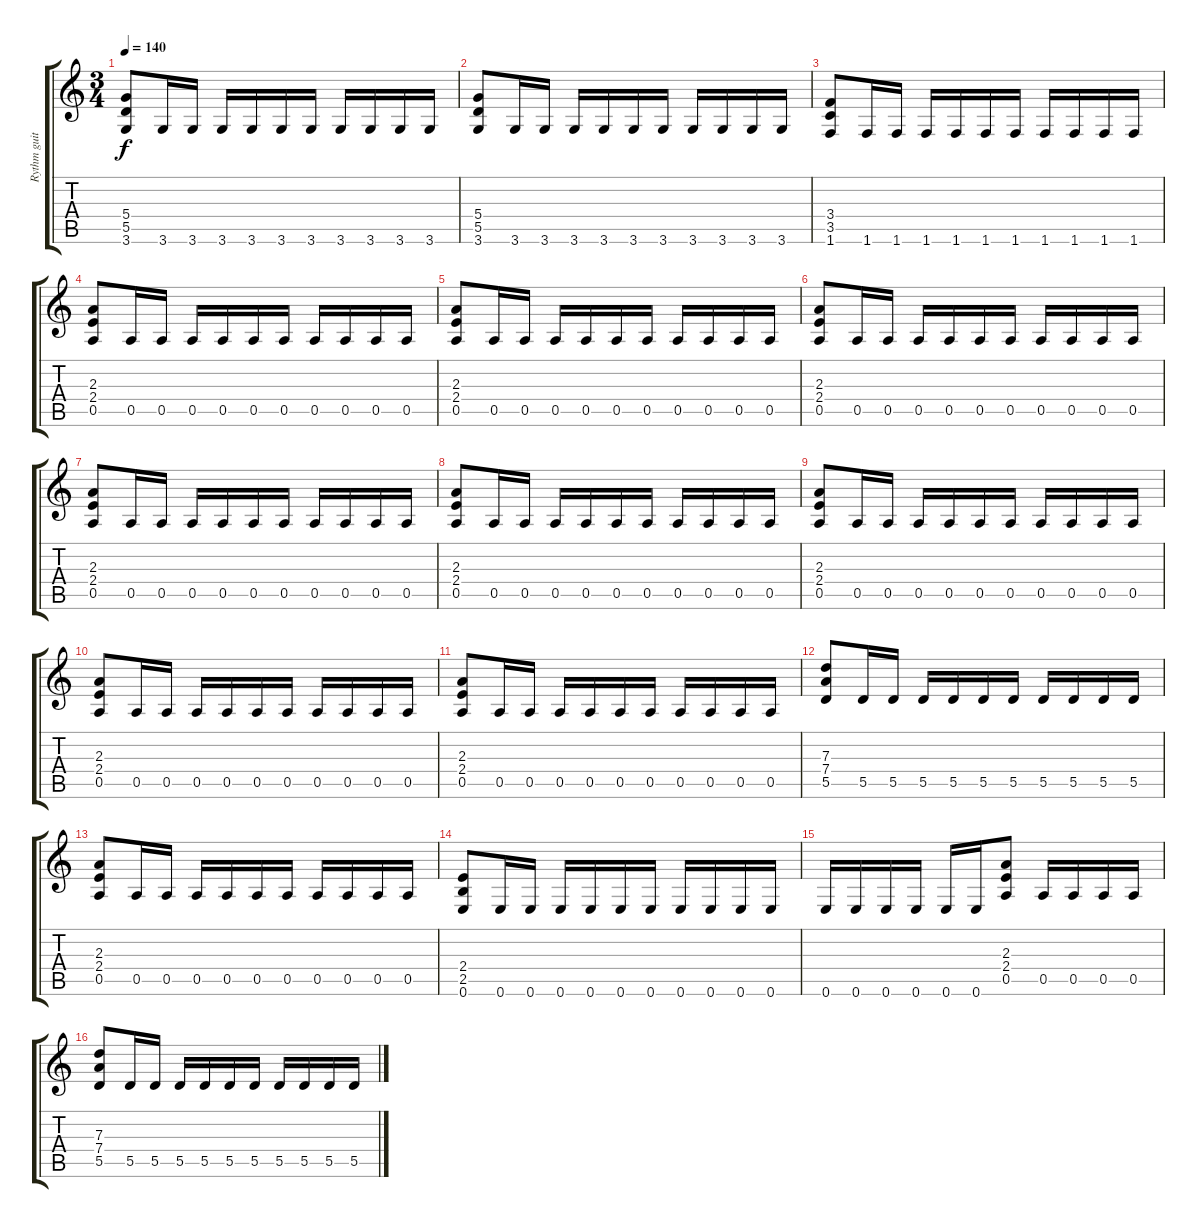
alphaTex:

\track ("Rythm guitar" "Rythm guit") {instrument distortionguitar}
\staff {score tabs}
\tuning (E4 B3 G3 D3 A2 E2) {hide}
\ts (3 4)
\tempo 140
\clef g2
\ks c
(5.4 5.5 3.6).8{dy f} 3.6.16 3.6.16 3.6.16 3.6.16 3.6.16 3.6.16 3.6.16 3.6.16 3.6.16 3.6.16 |
(5.4 5.5 3.6).8 3.6.16 3.6.16 3.6.16 3.6.16 3.6.16 3.6.16 3.6.16 3.6.16 3.6.16 3.6.16 |
(3.4 3.5 1.6).8 1.6.16 1.6.16 1.6.16 1.6.16 1.6.16 1.6.16 1.6.16 1.6.16 1.6.16 1.6.16 |
(2.3 2.4 0.5).8 0.5.16 0.5.16 0.5.16 0.5.16 0.5.16 0.5.16 0.5.16 0.5.16 0.5.16 0.5.16 |
(2.3 2.4 0.5).8 0.5.16 0.5.16 0.5.16 0.5.16 0.5.16 0.5.16 0.5.16 0.5.16 0.5.16 0.5.16 |
(2.3 2.4 0.5).8 0.5.16 0.5.16 0.5.16 0.5.16 0.5.16 0.5.16 0.5.16 0.5.16 0.5.16 0.5.16 |
(2.3 2.4 0.5).8 0.5.16 0.5.16 0.5.16 0.5.16 0.5.16 0.5.16 0.5.16 0.5.16 0.5.16 0.5.16 |
(2.3 2.4 0.5).8 0.5.16 0.5.16 0.5.16 0.5.16 0.5.16 0.5.16 0.5.16 0.5.16 0.5.16 0.5.16 |
(2.3 2.4 0.5).8 0.5.16 0.5.16 0.5.16 0.5.16 0.5.16 0.5.16 0.5.16 0.5.16 0.5.16 0.5.16 |
(2.3 2.4 0.5).8 0.5.16 0.5.16 0.5.16 0.5.16 0.5.16 0.5.16 0.5.16 0.5.16 0.5.16 0.5.16 |
(2.3 2.4 0.5).8 0.5.16 0.5.16 0.5.16 0.5.16 0.5.16 0.5.16 0.5.16 0.5.16 0.5.16 0.5.16 |
(7.3 7.4 5.5).8 5.5.16 5.5.16 5.5.16 5.5.16 5.5.16 5.5.16 5.5.16 5.5.16 5.5.16 5.5.16 |
(2.3 2.4 0.5).8 0.5.16 0.5.16 0.5.16 0.5.16 0.5.16 0.5.16 0.5.16 0.5.16 0.5.16 0.5.16 |
(2.4 2.5 0.6).8 0.6.16 0.6.16 0.6.16 0.6.16 0.6.16 0.6.16 0.6.16 0.6.16 0.6.16 0.6.16 |
0.6.16 0.6.16 0.6.16 0.6.16 0.6.16 0.6.16 (2.3 2.4 0.5).8 0.5.16 0.5.16 0.5.16 0.5.16 |
(7.3 7.4 5.5).8 5.5.16 5.5.16 5.5.16 5.5.16 5.5.16 5.5.16 5.5.16 5.5.16 5.5.16 5.5.16
